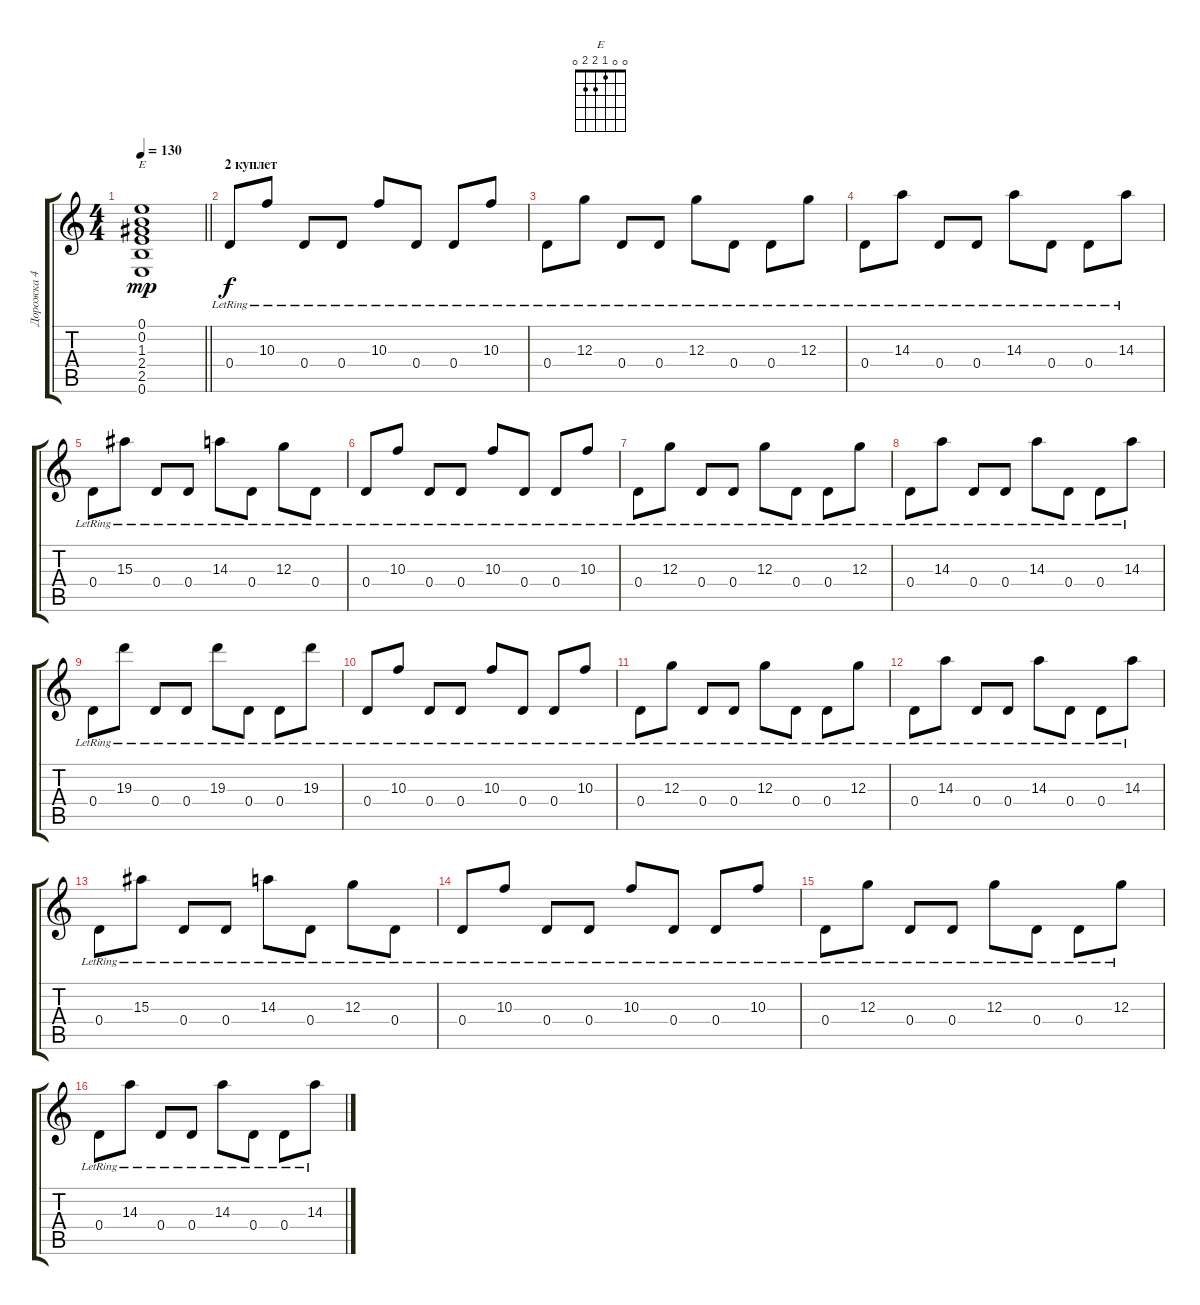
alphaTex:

\track ("Дорожка 4" "Дорожка 4") {instrument electricguitarclean}
\staff {score tabs}
\tuning (E4 B3 G3 D3 A2 E2) {hide}
\chord ("E" 0 0 1 2 2 0)
\ts (4 4)
\tempo 130
\clef g2
\barLineRight lightlight
\ks c
(0.1 0.2 1.3 2.4 2.5 0.6).1{ch "E" dy mp} |
\section ("" "2 куплет")
0.4{lr}.8{dy f} 10.3{lr}.8 0.4{lr}.8 0.4{lr}.8 10.3{lr}.8 0.4{lr}.8 0.4{lr}.8 10.3{lr}.8 |
0.4{lr}.8 12.3{lr}.8 0.4{lr}.8 0.4{lr}.8 12.3{lr}.8 0.4{lr}.8 0.4{lr}.8 12.3{lr}.8 |
0.4{lr}.8 14.3{lr}.8 0.4{lr}.8 0.4{lr}.8 14.3{lr}.8 0.4{lr}.8 0.4{lr}.8 14.3{lr}.8 |
0.4{lr}.8 15.3{lr}.8 0.4{lr}.8 0.4{lr}.8 14.3{lr}.8 0.4{lr}.8 12.3{lr}.8 0.4{lr}.8 |
0.4{lr}.8 10.3{lr}.8 0.4{lr}.8 0.4{lr}.8 10.3{lr}.8 0.4{lr}.8 0.4{lr}.8 10.3{lr}.8 |
0.4{lr}.8 12.3{lr}.8 0.4{lr}.8 0.4{lr}.8 12.3{lr}.8 0.4{lr}.8 0.4{lr}.8 12.3{lr}.8 |
0.4{lr}.8 14.3{lr}.8 0.4{lr}.8 0.4{lr}.8 14.3{lr}.8 0.4{lr}.8 0.4{lr}.8 14.3{lr}.8 |
0.4{lr}.8 19.3{lr}.8 0.4{lr}.8 0.4{lr}.8 19.3{lr}.8 0.4{lr}.8 0.4{lr}.8 19.3{lr}.8 |
0.4{lr}.8 10.3{lr}.8 0.4{lr}.8 0.4{lr}.8 10.3{lr}.8 0.4{lr}.8 0.4{lr}.8 10.3{lr}.8 |
0.4{lr}.8 12.3{lr}.8 0.4{lr}.8 0.4{lr}.8 12.3{lr}.8 0.4{lr}.8 0.4{lr}.8 12.3{lr}.8 |
0.4{lr}.8 14.3{lr}.8 0.4{lr}.8 0.4{lr}.8 14.3{lr}.8 0.4{lr}.8 0.4{lr}.8 14.3{lr}.8 |
0.4{lr}.8 15.3{lr}.8 0.4{lr}.8 0.4{lr}.8 14.3{lr}.8 0.4{lr}.8 12.3{lr}.8 0.4{lr}.8 |
0.4{lr}.8 10.3{lr}.8 0.4{lr}.8 0.4{lr}.8 10.3{lr}.8 0.4{lr}.8 0.4{lr}.8 10.3{lr}.8 |
0.4{lr}.8 12.3{lr}.8 0.4{lr}.8 0.4{lr}.8 12.3{lr}.8 0.4{lr}.8 0.4{lr}.8 12.3{lr}.8 |
0.4{lr}.8 14.3{lr}.8 0.4{lr}.8 0.4{lr}.8 14.3{lr}.8 0.4{lr}.8 0.4{lr}.8 14.3{lr}.8
